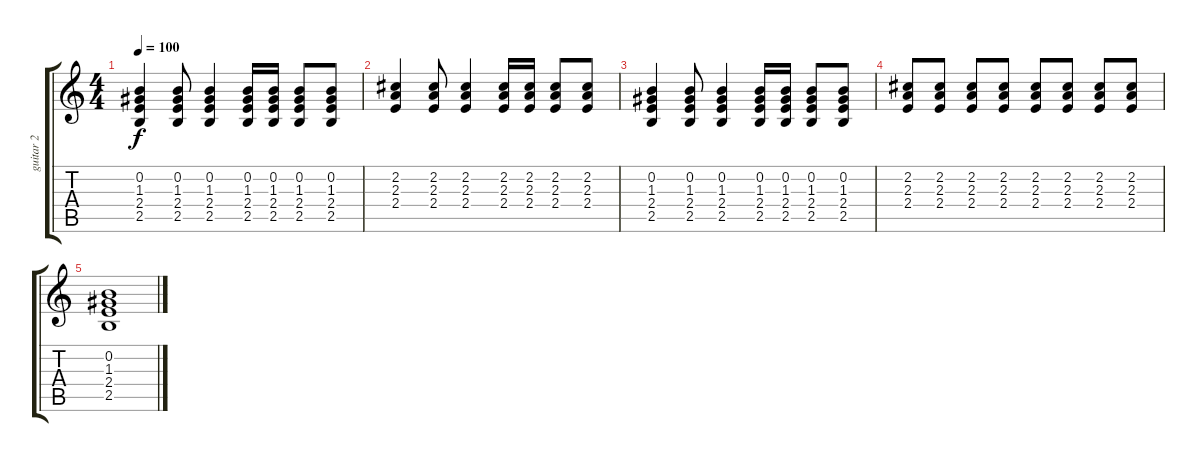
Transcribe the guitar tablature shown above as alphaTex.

\track ("guitar 2" "guitar 2") {instrument acousticguitarsteel}
\staff {score tabs}
\tuning (E4 B3 G3 D3 A2 E2) {hide}
\ts (4 4)
\tempo 100
\clef g2
\ks c
(0.2 1.3 2.4 2.5).4{dy f} (0.2 1.3 2.4 2.5).8 (0.2 1.3 2.4 2.5).4 (0.2 1.3 2.4 2.5).16 (0.2 1.3 2.4 2.5).16 (0.2 1.3 2.4 2.5).8 (0.2 1.3 2.4 2.5).8 |
(2.2 2.3 2.4).4 (2.2 2.3 2.4).8 (2.2 2.3 2.4).4 (2.2 2.3 2.4).16 (2.2 2.3 2.4).16 (2.2 2.3 2.4).8 (2.2 2.3 2.4).8 |
(0.2 1.3 2.4 2.5).4 (0.2 1.3 2.4 2.5).8 (0.2 1.3 2.4 2.5).4 (0.2 1.3 2.4 2.5).16 (0.2 1.3 2.4 2.5).16 (0.2 1.3 2.4 2.5).8 (0.2 1.3 2.4 2.5).8 |
(2.2 2.3 2.4).8 (2.2 2.3 2.4).8 (2.2 2.3 2.4).8 (2.2 2.3 2.4).8 (2.2 2.3 2.4).8 (2.2 2.3 2.4).8 (2.2 2.3 2.4).8 (2.2 2.3 2.4).8 |
(0.2 1.3 2.4 2.5).1
